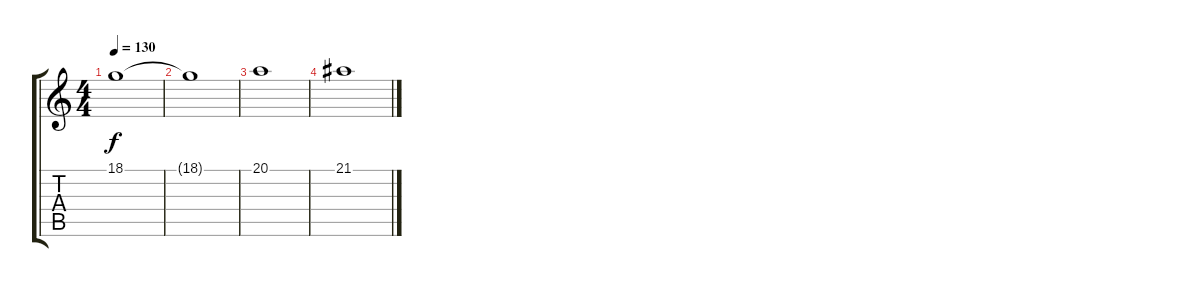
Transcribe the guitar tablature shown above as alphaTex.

\track "" {instrument tremolostrings}
\staff {score tabs}
\tuning (Db4 Ab3 E3 B2 Gb2 B1) {hide}
\ts (4 4)
\tempo 130
\clef g2
\ks c
18.1.1{dy f} |
18.1{t}.1 |
20.1.1 |
21.1.1
